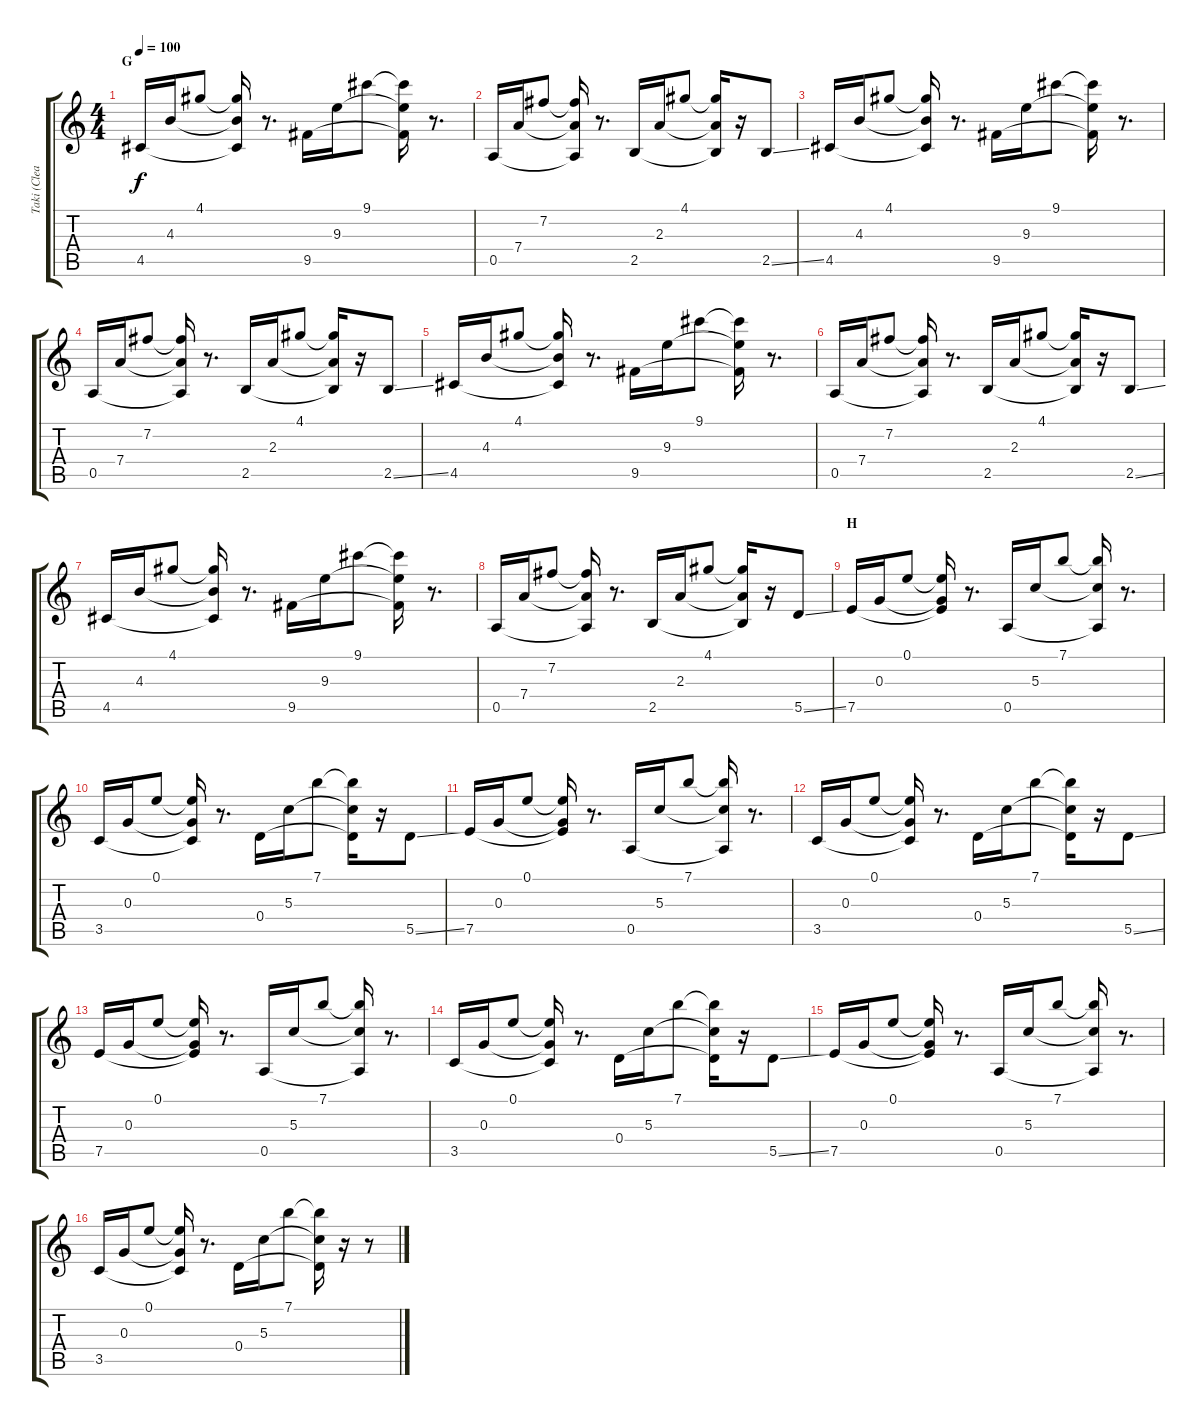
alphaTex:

\track ("Taki (Clean)" "Taki (Clea") {instrument electricguitarjazz}
\staff {score tabs}
\tuning (E4 B3 G3 D3 A2 E2) {hide}
\ts (4 4)
\section ("" "G")
\tempo 100
\clef g2
\ks c
4.5.16{dy f} 4.3.16 4.1.8 (4.1{t} 4.3{t} 4.5{t}).16 r.8{d} 9.5.16 9.3.16 9.1.8 (9.1{t} 9.3{t} 9.5{t}).16 r.8{d} |
0.5.16 7.4.16 7.2.8 (7.2{t} 7.4{t} 0.5{t}).16 r.8{d} 2.5.16 2.3.16 4.1.8 (4.1{t} 2.3{t} 2.5{t}).16 r.16 2.5{ss}.8 |
4.5.16 4.3.16 4.1.8 (4.1{t} 4.3{t} 4.5{t}).16 r.8{d} 9.5.16 9.3.16 9.1.8 (9.1{t} 9.3{t} 9.5{t}).16 r.8{d} |
0.5.16 7.4.16 7.2.8 (7.2{t} 7.4{t} 0.5{t}).16 r.8{d} 2.5.16 2.3.16 4.1.8 (4.1{t} 2.3{t} 2.5{t}).16 r.16 2.5{ss}.8 |
4.5.16 4.3.16 4.1.8 (4.1{t} 4.3{t} 4.5{t}).16 r.8{d} 9.5.16 9.3.16 9.1.8 (9.1{t} 9.3{t} 9.5{t}).16 r.8{d} |
0.5.16 7.4.16 7.2.8 (7.2{t} 7.4{t} 0.5{t}).16 r.8{d} 2.5.16 2.3.16 4.1.8 (4.1{t} 2.3{t} 2.5{t}).16 r.16 2.5{ss}.8 |
4.5.16 4.3.16 4.1.8 (4.1{t} 4.3{t} 4.5{t}).16 r.8{d} 9.5.16 9.3.16 9.1.8 (9.1{t} 9.3{t} 9.5{t}).16 r.8{d} |
0.5.16 7.4.16 7.2.8 (7.2{t} 7.4{t} 0.5{t}).16 r.8{d} 2.5.16 2.3.16 4.1.8 (4.1{t} 2.3{t} 2.5{t}).16 r.16 5.5{ss}.8 |
\section ("" "H")
7.5.16 0.3.16 0.1.8 (0.1{t} 0.3{t} 7.5{t}).16 r.8{d} 0.5.16 5.3.16 7.1.8 (7.1{t} 5.3{t} 0.5{t}).16 r.8{d} |
3.5.16 0.3.16 0.1.8 (0.1{t} 0.3{t} 3.5{t}).16 r.8{d} 0.4.16 5.3.16 7.1.8 (7.1{t} 5.3{t} 0.4{t}).16 r.16 5.5{ss}.8 |
7.5.16 0.3.16 0.1.8 (0.1{t} 0.3{t} 7.5{t}).16 r.8{d} 0.5.16 5.3.16 7.1.8 (7.1{t} 5.3{t} 0.5{t}).16 r.8{d} |
3.5.16 0.3.16 0.1.8 (0.1{t} 0.3{t} 3.5{t}).16 r.8{d} 0.4.16 5.3.16 7.1.8 (7.1{t} 5.3{t} 0.4{t}).16 r.16 5.5{ss}.8 |
7.5.16 0.3.16 0.1.8 (0.1{t} 0.3{t} 7.5{t}).16 r.8{d} 0.5.16 5.3.16 7.1.8 (7.1{t} 5.3{t} 0.5{t}).16 r.8{d} |
3.5.16 0.3.16 0.1.8 (0.1{t} 0.3{t} 3.5{t}).16 r.8{d} 0.4.16 5.3.16 7.1.8 (7.1{t} 5.3{t} 0.4{t}).16 r.16 5.5{ss}.8 |
7.5.16 0.3.16 0.1.8 (0.1{t} 0.3{t} 7.5{t}).16 r.8{d} 0.5.16 5.3.16 7.1.8 (7.1{t} 5.3{t} 0.5{t}).16 r.8{d} |
3.5.16 0.3.16 0.1.8 (0.1{t} 0.3{t} 3.5{t}).16 r.8{d} 0.4.16 5.3.16 7.1.8 (7.1{t} 5.3{t} 0.4{t}).16 r.16 r.8
